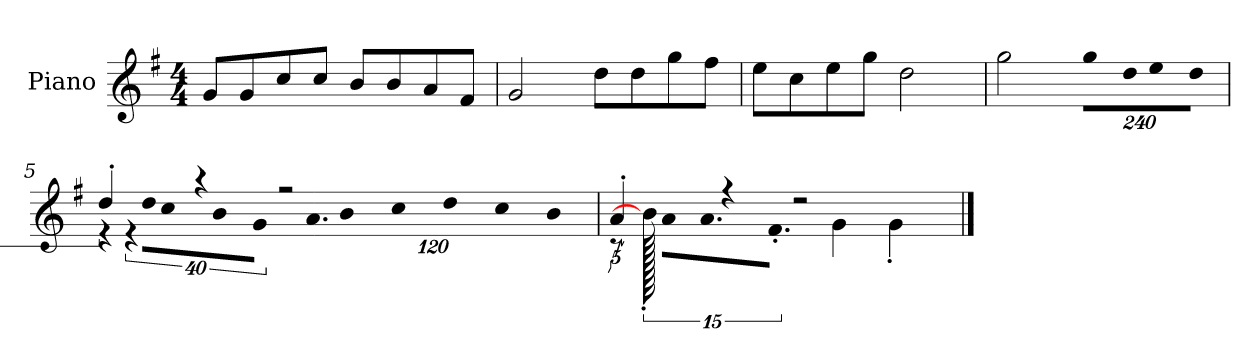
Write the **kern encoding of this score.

**kern
*part1
*staff1
*I"Piano
*I'P-no
*clefG2
*k[f#]
*M4/4
*MM90
=1
8g/L
8g/
8cc/
8cc/J
8b/L
8b/
8a/
8f#/J
=2
2g/
8dd\L
8dd\
8gg\
8ff#\J
=3
8ee\L
8cc\
8ee\
8gg\J
2dd\
=4
2gg\
*Xbrackettup
!LO:N:vis=8
960%137gg\L
!LO:N:vis=16
1920%137dd\K
!LO:N:vis=8
960%137ee\
!LO:N:vis=8
960%137dd\J
=5
*^
*	*brackettup
!	!LO:N:vis=16
4dd'/	1920%137r
!	!LO:N:vis=32
.	640%23r
!	!LO:N:vis=32
.	640%23dd\KLL
!	!LO:N:vis=16
.	1920%137cc\J
!	!LO:N:vis=8
.	960%137b\
4r	.
!	!LO:N:vis=8
.	960%137g\J
*	*Xbrackettup
!	!LO:N:vis=16.
2r	960%103a\LL
!	!LO:N:vis=32
.	640%23b\K
!	!LO:N:vis=16
.	1920%137cc\J
!	!LO:N:vis=8
.	960%137dd\
!	!LO:N:vis=32
.	640%23cc\KL
.	[384%41b\J
!!LO:LB:g=z	!!
=6	=6
*	*brackettup
4a'/	10r
.	1920b'\]
.	10a\L
.	10.a\
4r	.
.	10.f#'\J
2r	.
.	4g\
.	4g'\
1920ryy	.
*v	*v
==
*-
